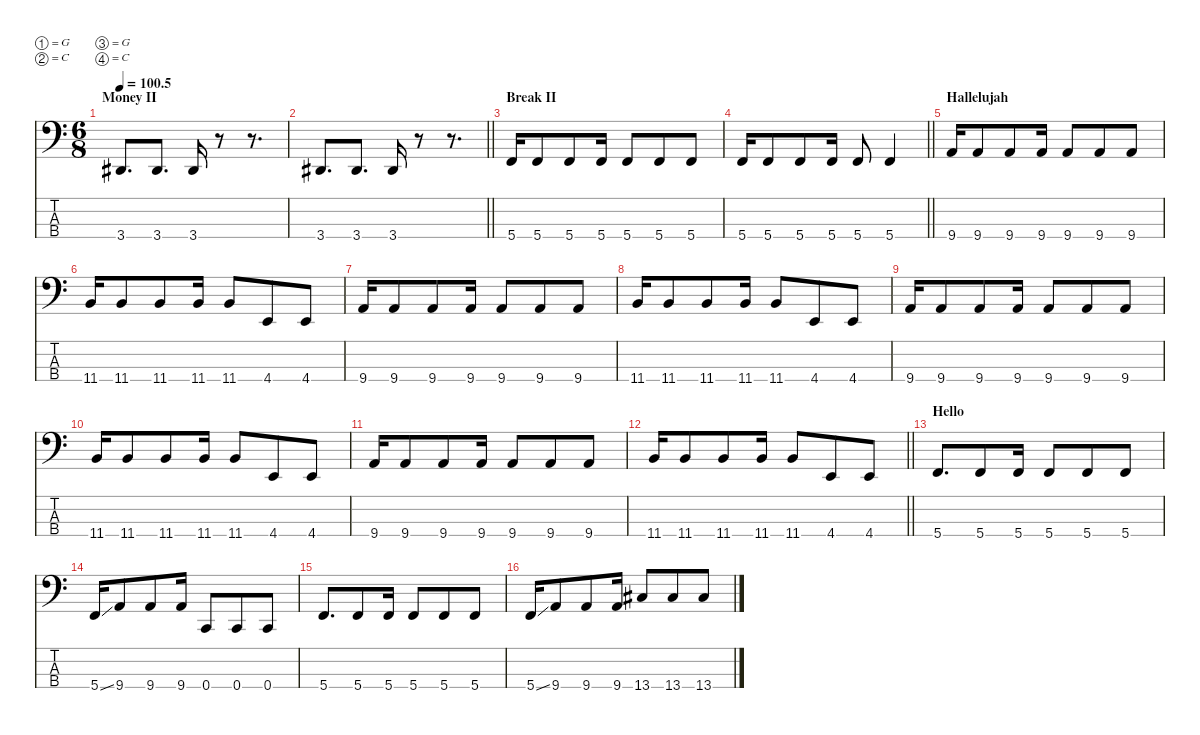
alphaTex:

\defaultSystemsLayout 4
\hideDynamics
\bracketExtendMode nobrackets
\singleTrackTrackNamePolicy hidden
\multiTrackTrackNamePolicy hidden
\firstSystemTrackNameMode fullname
\firstSystemTrackNameOrientation horizontal
\otherSystemsTrackNameOrientation horizontal
\track ("Bass guitar" "el.bs.") {instrument electricbassfinger}
\staff {score tabs}
\tuning (G2 C2 G1 C1)
\ts (6 8)
\section ("" "Money II")
\tempo
100.5
\accidentals auto
\clef f4
\ottava regular
\simile none
\ks c
3.4{acc #}.8{d dy f beam Up} 3.4{acc #}.8{d beam Up} 3.4{acc #}.16{beam Up} r.8{beam Up} r.8{d beam Up} |
\barLineRight lightlight
3.4{acc #}.8{d beam Up} 3.4{acc #}.8{d beam Up} 3.4{acc #}.16{beam Up} r.8{beam Up} r.8{d beam Up} |
\section ("" "Break II")
5.4.16{beam Up} 5.4.8{beam Up} 5.4.8{beam Up} 5.4.16{beam Up} 5.4.8{beam Up} 5.4.8{beam Up} 5.4.8{beam Up} |
\barLineRight lightlight
5.4.16{beam Up} 5.4.8{beam Up} 5.4.8{beam Up} 5.4.16{beam Up} 5.4.8{beam Up} 5.4.4{beam Up} |
\section ("" "Hallelujah")
9.4.16{beam Up} 9.4.8{beam Up} 9.4.8{beam Up} 9.4.16{beam Up} 9.4.8{beam Up} 9.4.8{beam Up} 9.4.8{beam Up} |
11.4.16{beam Up} 11.4.8{beam Up} 11.4.8{beam Up} 11.4.16{beam Up} 11.4.8{beam Up} 4.4.8{beam Up} 4.4.8{beam Up} |
9.4.16{beam Up} 9.4.8{beam Up} 9.4.8{beam Up} 9.4.16{beam Up} 9.4.8{beam Up} 9.4.8{beam Up} 9.4.8{beam Up} |
11.4.16{beam Up} 11.4.8{beam Up} 11.4.8{beam Up} 11.4.16{beam Up} 11.4.8{beam Up} 4.4.8{beam Up} 4.4.8{beam Up} |
9.4.16{beam Up} 9.4.8{beam Up} 9.4.8{beam Up} 9.4.16{beam Up} 9.4.8{beam Up} 9.4.8{beam Up} 9.4.8{beam Up} |
11.4.16{beam Up} 11.4.8{beam Up} 11.4.8{beam Up} 11.4.16{beam Up} 11.4.8{beam Up} 4.4.8{beam Up} 4.4.8{beam Up} |
9.4.16{beam Up} 9.4.8{beam Up} 9.4.8{beam Up} 9.4.16{beam Up} 9.4.8{beam Up} 9.4.8{beam Up} 9.4.8{beam Up} |
\barLineRight lightlight
11.4.16{beam Up} 11.4.8{beam Up} 11.4.8{beam Up} 11.4.16{beam Up} 11.4.8{beam Up} 4.4.8{beam Up} 4.4.8{beam Up} |
\section ("" "Hello")
5.4.8{d beam Up} 5.4.8{beam Up} 5.4.16{beam Up} 5.4.8{beam Up} 5.4.8{beam Up} 5.4.8{beam Up} |
5.4{ss}.16{beam Up} 9.4.8{beam Up} 9.4.8{beam Up} 9.4.16{beam Up} 0.4.8{beam Up} 0.4.8{beam Up} 0.4.8{beam Up} |
5.4.8{d beam Up} 5.4.8{beam Up} 5.4.16{beam Up} 5.4.8{beam Up} 5.4.8{beam Up} 5.4.8{beam Up} |
5.4{ss}.16{beam Up} 9.4.8{beam Up} 9.4.8{beam Up} 9.4.16{beam Up} 13.4{acc #}.8{beam Up} 13.4{acc #}.8{beam Up} 13.4{acc #}.8{beam Up}
